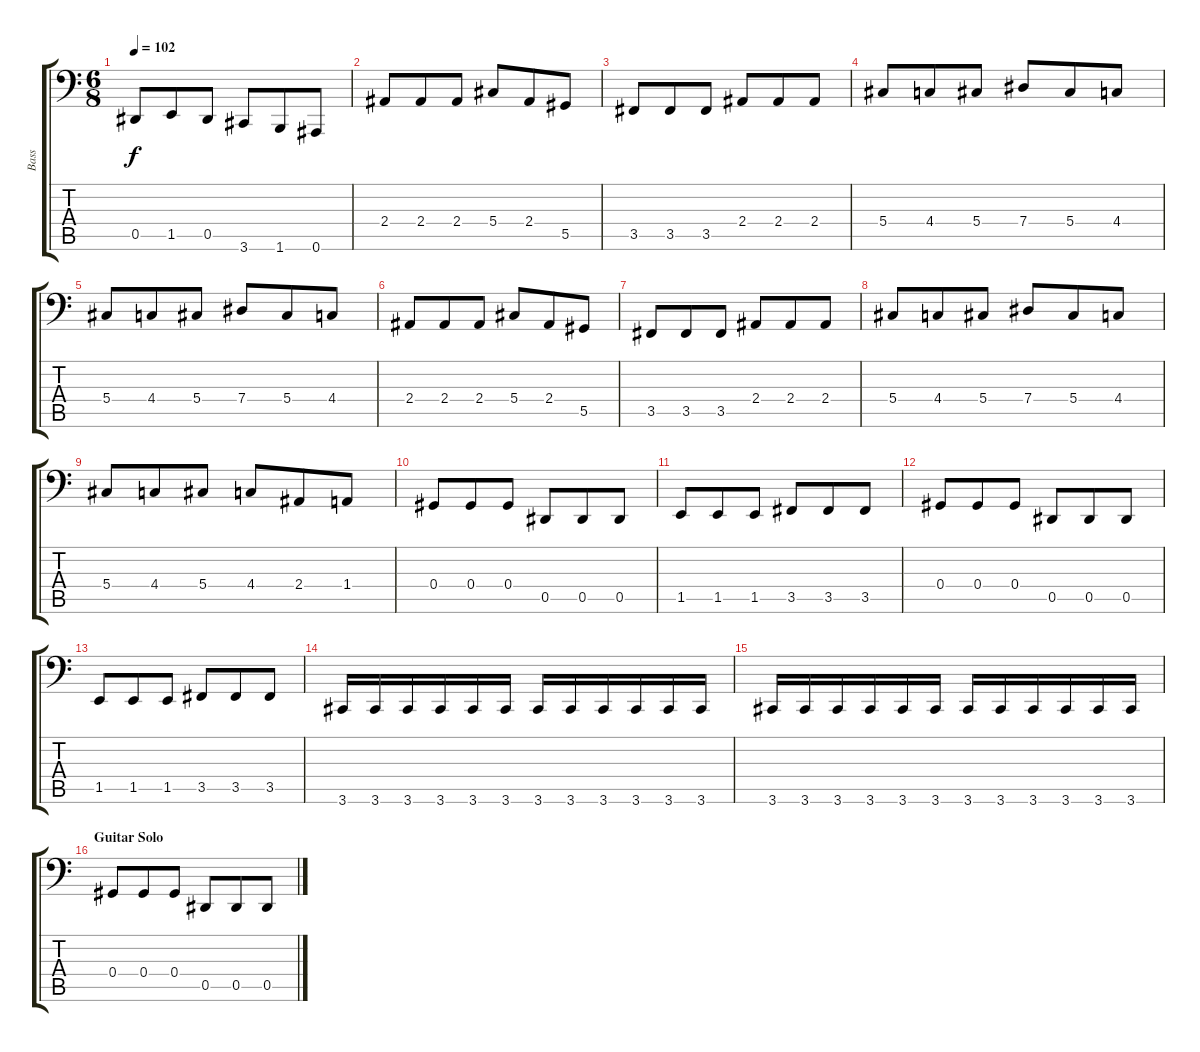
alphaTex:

\track ("Bass" "Bass") {instrument electricbasspick}
\staff {score tabs}
\tuning (B2 Gb2 Db2 Ab1 Eb1 Bb0) {hide}
\ts (6 8)
\tempo 102
\clef f4
\ks c
0.5.8{dy f} 1.5.8 0.5.8 3.6.8 1.6.8 0.6.8 |
2.4.8 2.4.8 2.4.8 5.4.8 2.4.8 5.5.8 |
3.5.8 3.5.8 3.5.8 2.4.8 2.4.8 2.4.8 |
5.4.8 4.4.8 5.4.8 7.4.8 5.4.8 4.4.8 |
5.4.8 4.4.8 5.4.8 7.4.8 5.4.8 4.4.8 |
2.4.8 2.4.8 2.4.8 5.4.8 2.4.8 5.5.8 |
3.5.8 3.5.8 3.5.8 2.4.8 2.4.8 2.4.8 |
5.4.8 4.4.8 5.4.8 7.4.8 5.4.8 4.4.8 |
5.4.8 4.4.8 5.4.8 4.4.8 2.4.8 1.4.8 |
0.4.8 0.4.8 0.4.8 0.5.8 0.5.8 0.5.8 |
1.5.8 1.5.8 1.5.8 3.5.8 3.5.8 3.5.8 |
0.4.8 0.4.8 0.4.8 0.5.8 0.5.8 0.5.8 |
1.5.8 1.5.8 1.5.8 3.5.8 3.5.8 3.5.8 |
3.6.16 3.6.16 3.6.16 3.6.16 3.6.16 3.6.16 3.6.16 3.6.16 3.6.16 3.6.16 3.6.16 3.6.16 |
3.6.16 3.6.16 3.6.16 3.6.16 3.6.16 3.6.16 3.6.16 3.6.16 3.6.16 3.6.16 3.6.16 3.6.16 |
\section ("" "Guitar Solo")
0.4.8 0.4.8 0.4.8 0.5.8 0.5.8 0.5.8
